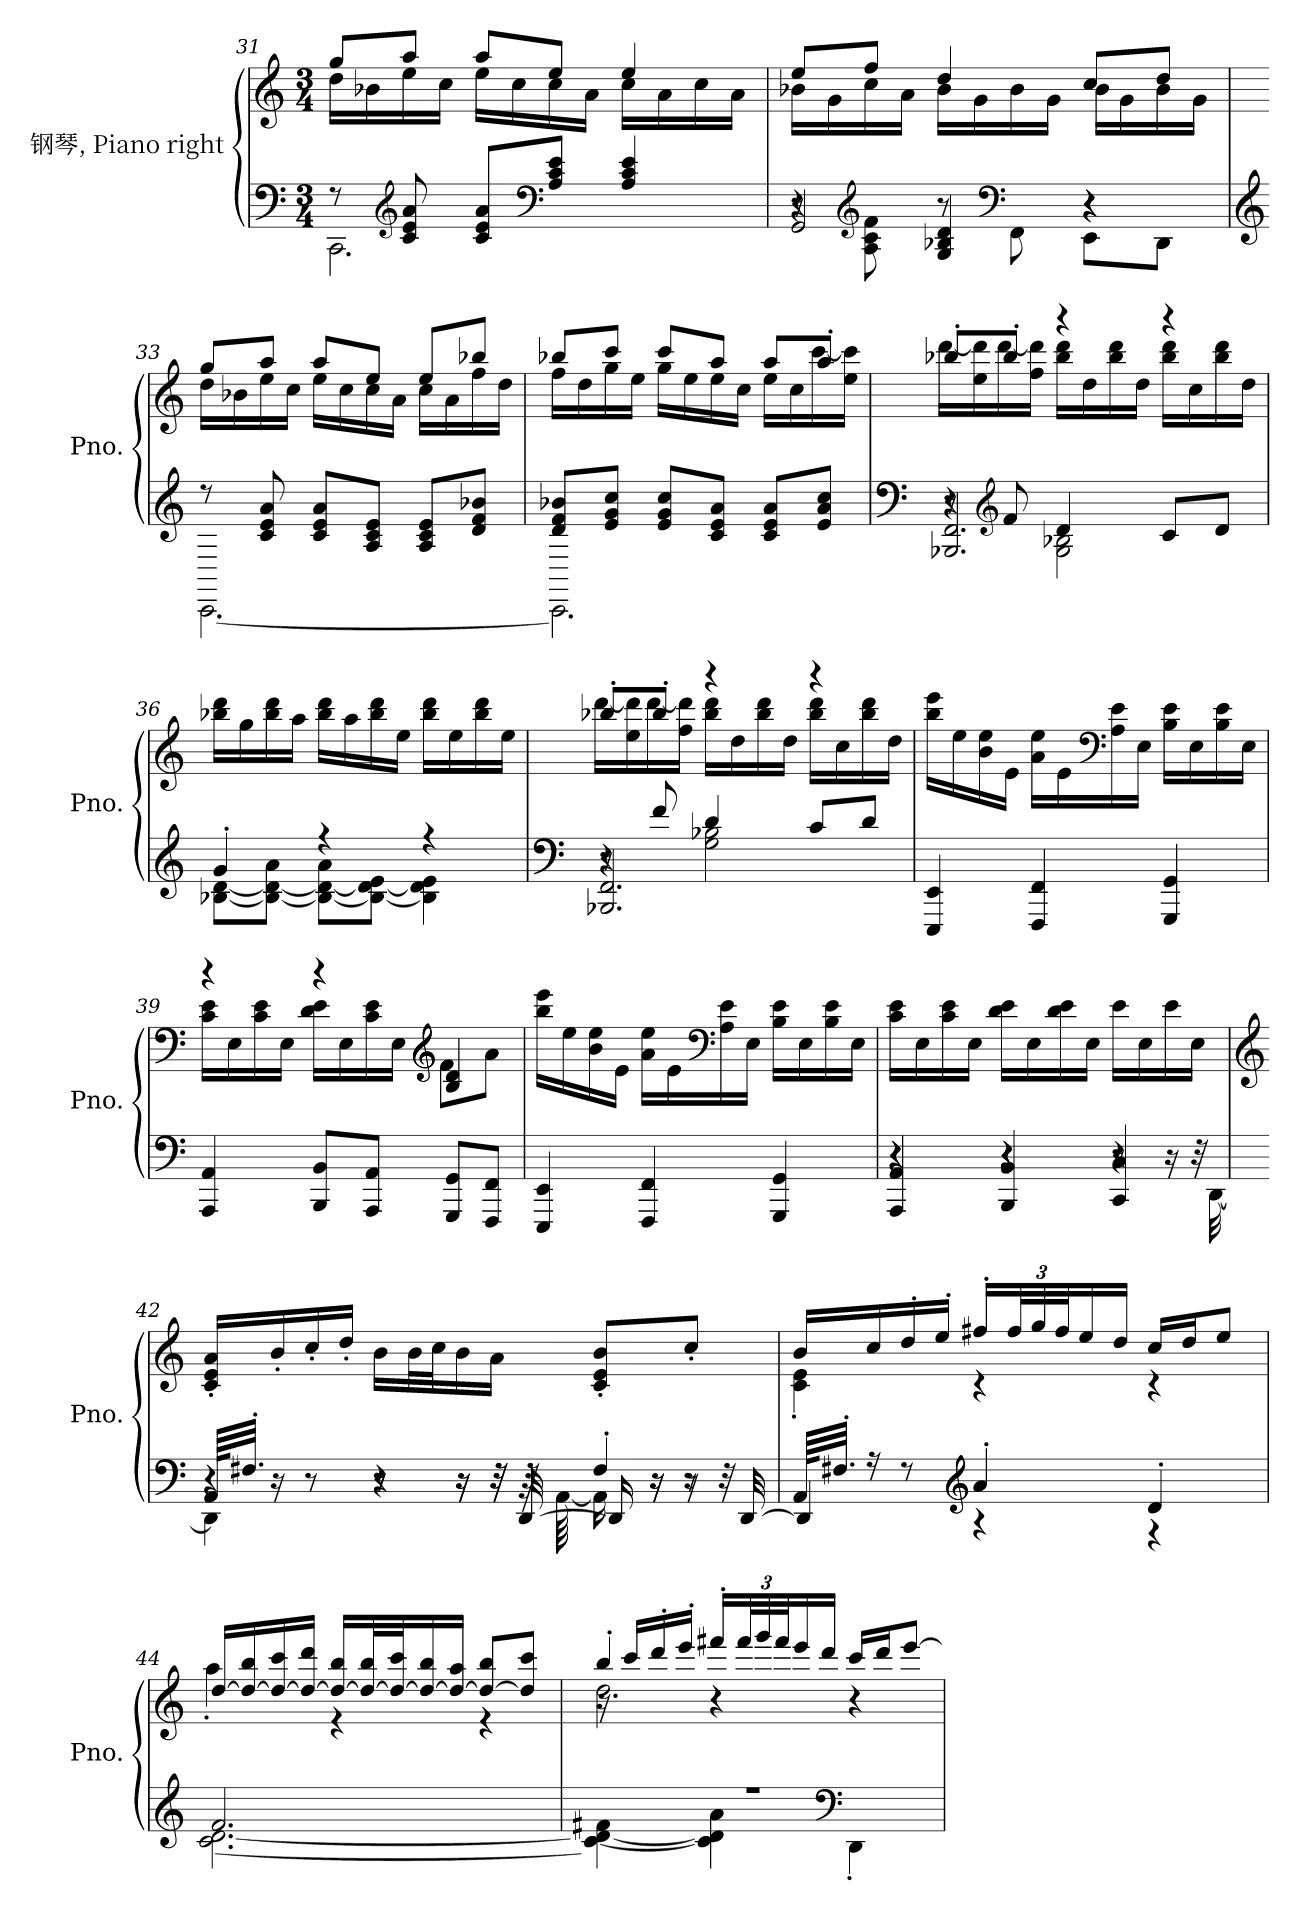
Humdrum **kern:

**kern	**kern
*part1	*part1
*staff2	*staff1
*I"钢琴, Piano right	*
*I'Pno.	*
!!LO:PB:g=z
*clefF4	*clefG2
*k[]	*k[]
*M3/4	*M3/4
=31	=31
*^	*^
8r	2.CC\	8gg/L	16dd\LL
.	.	.	16b-X\
*clefG2	*	*	*
8c/ 8e/ 8a/	.	8aa/J	16ee\
.	.	.	16cc\JJ
*	*	*MM75	*
8c/ 8e/ 8a/L	.	8aa/L	16ee\LL
.	.	.	16cc\
*clefF4	*	*	*
8A/ 8c/ 8e/J	.	8ee/J	16cc\
.	.	.	16a\JJ
4A/ 4c/ 4e/	.	4ee/	16cc\LL
.	.	.	16a\
*	*	*MM74	*
.	.	.	16cc\
.	.	.	16a\JJ
*v	*v	*	*
=32	=32	=32
*	*MM75	*
*^	*	*
*	*^	*	*
4r	8r	2GG/	8ee/L	16b-X\LL
.	.	.	.	16g\
*clefG2	*	*	*	*
*	*	*	*MM77	*
.	8A\ 8c\ 8f\	.	8ff/J	16cc\
.	.	.	.	16a\JJ
4G/ 4B-X/ 4d/	8r	.	4dd/	16b-\LL
.	.	.	.	16g\
*clefF4	*	*	*	*
.	8FF\	.	.	16b-\
.	.	.	.	16g\JJ
*	*	*	*MM74	*
4r	8EE\L	4r	8cc/L	16b-\LL
.	.	.	.	16g\
*	*	*	*MM75	*
.	8DD\J	.	8dd/J	16b-\
.	.	.	.	16g\JJ
*v	*v	*v	*	*
=33	=33	=33
*clefG2	*	*
*	*MM76	*
*^	*	*
8r	[2.CC\	8gg/L	16dd\LL
.	.	.	16b-X\
*	*	*MM74	*
8c/ 8e/ 8a/	.	8aa/J	16ee\
.	.	.	16cc\JJ
*	*	*MM76	*
8c/ 8e/ 8a/L	.	8aa/L	16ee\LL
.	.	.	16cc\
*	*	*MM79	*
8A/ 8c/ 8e/J	.	8ee/J	16cc\
.	.	.	16a\JJ
*	*	*MM75	*
8A/ 8c/ 8e/L	.	8ee/L	16cc\LL
.	.	.	16a\
*	*	*MM80	*
8d/ 8f/ 8b-X/J	.	8bb-X/J	16ff\
.	.	.	16dd\JJ
!!LO:LB:g=z	!!
=34	=34	=34	=34
*	*	*MM76	*
8d/ 8f/ 8b-X/L	2.CC\]	8bb-X/L	16ff\LL
.	.	.	16dd\
*	*	*MM80	*
8e/ 8g/ 8cc/J	.	8ccc/J	16gg\
.	.	.	16ee\JJ
*	*	*MM77	*
8e/ 8g/ 8cc/L	.	8ccc/L	16gg\LL
.	.	.	16ee\
*	*	*MM79	*
8c/ 8e/ 8a/J	.	8aa/J	16ee\
.	.	.	16cc\JJ
8c/ 8e/ 8a/L	.	8aa/L	16ee\LL
.	.	.	16cc\
8e/ 8a/ 8cc/J	.	8aa'/J	[16ccc\
.	.	.	16ee\ 16ccc\]JJ
*v	*v	*	*
=35	=35	=35
*clefF4	*	*
*^	*	*
*	*^	*	*
8r	4r	2.BBB-X/ 2.FF/	8bb-X'/L	[16ddd\LL
.	.	.	.	16ee\ 16ddd\]
*clefG2	*	*	*	*
*	*	*	*MM78	*
8f/	.	.	8bb-'/J	[16ddd\
.	.	.	.	16ff\ 16ddd\]JJ
*	*	*	*MM80	*
4d/	2G\ 2B-X\	.	4r	16bb-\ 16ddd\LL
.	.	.	.	16dd\
.	.	.	.	16bb-\ 16ddd\
.	.	.	.	16dd\JJ
8c/L	.	.	4r	16bb-\ 16ddd\LL
.	.	.	.	16cc\
*	*	*	*MM82	*
8d/J	.	.	.	16bb-\ 16ddd\
.	.	.	.	16dd\JJ
*v	*v	*v	*	*
*	*v	*v
=36	=36
*	*MM79
*^	*
4g'/	[8B-X\ [8d\L	16bb-X\ 16ddd\LL
.	.	16gg\
*	*	*MM82
.	8B-\_ 8d\_ 8a\J	16bb-\ 16ddd\
.	.	16aa\JJ
*	*	*MM80
4r	8B-\_ 8d\_ 8a\L	16bb-\ 16ddd\LL
.	.	16aa\
*	*	*MM77
.	8B-\_ 8d\_ 8e\J	16bb-\ 16ddd\
.	.	16ee\JJ
4r	4B-\] 4d\] 4e\	16bb-\ 16ddd\LL
.	.	16ee\
.	.	16bb-\ 16ddd\
.	.	16ee\JJ
*v	*v	*
!!LO:LB:g=z
=37	=37
*clefF4	*
*	*MM75
*^	*^
*	*^	*	*
8r	4r	2.BBB-X/ 2.FF/	8bb-X'/L	[16ddd\LL
.	.	.	.	16ee\ 16ddd\]
*	*	*	*MM73	*
8f/	.	.	8bb-'/J	[16ddd\
.	.	.	.	16ff\ 16ddd\]JJ
*	*	*	*MM76	*
4d/	2G\ 2B-X\	.	4r	16bb-\ 16ddd\LL
.	.	.	.	16dd\
.	.	.	.	16bb-\ 16ddd\
.	.	.	.	16dd\JJ
*	*	*	*MM74	*
8c/L	.	.	4r	16bb-\ 16ddd\LL
.	.	.	.	16cc\
*	*	*	*MM69	*
8d/J	.	.	.	16bb-\ 16ddd\
.	.	.	.	16dd\JJ
*v	*v	*v	*	*
*	*v	*v
=38	=38
*	*MM79
4EEE/ 4EE/	16bb\ 16eee\LL
*	*MM81
.	16ee\
.	16b\ 16ee\
.	16e\JJ
*	*MM79
4FFF/ 4FF/	16a\ 16ee\LL
*	*MM81
.	16e\
*	*clefF4
.	16A\ 16e\
.	16E\JJ
*	*MM79
4GGG/ 4GG/	16B\ 16e\LL
*	*MM81
.	16E\
.	16B\ 16e\
.	16E\JJ
=39	=39
*	*^
4AAA/ 4AA/	4r	16c\ 16e\LL
.	.	16E\
.	.	16c\ 16e\
.	.	16E\JJ
*	*MM79	*
8BBB/ 8BB/L	4r	16d\ 16e\LL
.	.	16E\
*	*MM77	*
8AAA/ 8AA/J	.	16c\ 16e\
.	.	16E\JJ
*	*clefG2	*
*	*MM73	*
8GGG/ 8GG/L	4B/ 4d/	8f\L
*	*MM68	*
8FFF/ 8FF/J	.	8a\J
*	*v	*v
!!LO:LB:g=z
=40	=40
*	*MM79
4EEE/ 4EE/	16bb\ 16eee\LL
*	*MM81
.	16ee\
.	16b\ 16ee\
.	16e\JJ
*	*MM79
4FFF/ 4FF/	16a\ 16ee\LL
*	*MM81
.	16e\
*	*clefF4
.	16A\ 16e\
.	16E\JJ
*	*MM79
4GGG/ 4GG/	16B\ 16e\LL
*	*MM81
.	16E\
.	16B\ 16e\
.	16E\JJ
=41	=41
*^	*
*	*^	*
4AAA/ 4AA/	4r	4r	16c\ 16e\LL
.	.	.	16E\
*	*	*	*MM78
.	.	.	16c\ 16e\
.	.	.	16E\JJ
*	*	*	*MM74
4BBB/ 4BB/	4r	4r	16d\ 16e\LL
.	.	.	16E\
*	*	*	*MM69
.	.	.	16d\ 16e\
.	.	.	16E\JJ
*	*	*	*MM62
4r	8r	4CC/ 4C/	16e\LL
.	.	.	16E\
*	*	*	*MM49
.	16r	.	16e\
.	32r	.	16E\JJ
.	[32DD\	.	.
!!LO:LB:g=z
=42	=42	=42	=42
*	*	*	*clefG2
*	*	*	*MM74
64AA/KLLL	4DD\]	4r	16c/' 16e/' 16a/'LL
32.F#X'/JJJ	.	.	.
*	*	*	*MM76
16r	.	.	16b'/
*	*	*	*MM77
8r	.	.	16cc'/
*	*	*	*MM71
.	.	.	16dd'/JJ
*	*	*	*MM74
4r	8r	8r	16b\LL
*	*	*	*MM75
.	.	.	32b\L
.	.	.	32cc\J
*	*	*	*MM78
.	16r	16r	16b\
*	*	*	*MM71
.	32r	32r	16a\JJ
.	64r	[32DD/	.
.	[64AA\	.	.
*	*	*	*MM74
4F#'/	16AA\]	16DD/]	8c/' 8e/' 8b/'L
.	16r	16r	.
*	*	*	*MM70
.	8r	16r	8cc'/J
.	.	32r	.
.	.	[32DD/	.
*v	*v	*v	*
=43	=43
*	*MM73
*^	*^
64AA/KLLL	4DD/]	16b/LL	4c\' 4e\'
32.F#X'/JJJ	.	.	.
*	*	*MM74	*
16r	.	16cc/	.
*	*	*MM76	*
8r	.	16dd'/	.
.	.	16ee'/JJ	.
*clefG2	*	*	*
4a'/	4r	16ff#X'/LL	4r
*	*	*Xbrackettup	*
*	*	*MM78	*
.	.	48ff#/L	.
.	.	48gg/	.
.	.	48ff#/J	.
*	*	*MM75	*
.	.	16ee/	.
*	*	*MM72	*
.	.	16dd/JJ	.
*	*	*MM69	*
4d'/	4r	16cc/LL	4r
*	*	*MM66	*
.	.	16dd/J	.
.	.	8ee/J	.
!!LO:LB:g=z	!!
=44	=44	=44	=44
*	*	*MM74	*
2.f/	[2.c\ [2.d\	[16dd/LL	4aa'\
*	*	*MM78	*
.	.	16dd/_ 16bb/	.
*	*	*MM80	*
.	.	16dd/_ 16ccc/	.
*	*	*MM71	*
.	.	16dd/_ 16ddd/JJ	.
*	*	*MM74	*
.	.	16dd/_ 16bb/LL	4r
*	*	*MM78	*
.	.	32dd/_ 32bb/L	.
.	.	32dd/_ 32ccc/J	.
*	*	*MM80	*
.	.	16dd/_ 16bb/	.
*	*	*MM71	*
.	.	16dd/_ 16aa/JJ	.
*	*	*MM74	*
.	.	8dd/_ 8bb/L	4r
*	*	*MM70	*
.	.	8dd/] 8ccc/J	.
*	*	*v	*v
=45	=45	=45
*	*	*MM73
*	*	*^
*	*	*	*^
2.r	4c\_ 4d\_ 4f#X\	16r	2.dd\	4bb'/
*	*	*MM74	*	*
.	.	16ccc/LL	.	.
*	*	*MM76	*	*
.	.	16ddd'/	.	.
.	.	16eee'/JJ	.	.
.	4c\] 4d\] 4a\	16fff#X'/LL	.	4r
*	*	*MM78	*	*
.	.	48fff#/L	.	.
.	.	48ggg/	.	.
.	.	48fff#/J	.	.
*	*	*MM75	*	*
.	.	16eee/	.	.
*	*	*MM72	*	*
.	.	16ddd/JJ	.	.
*clefF4	*	*	*	*
*	*	*MM69	*	*
.	4DD'\	16ccc/LL	.	4r
*	*	*MM66	*	*
.	.	16ddd/J	.	.
.	.	[8eee/J	.	.
*v	*v	*	*	*
*	*v	*v	*v
=	=
*-	*-
